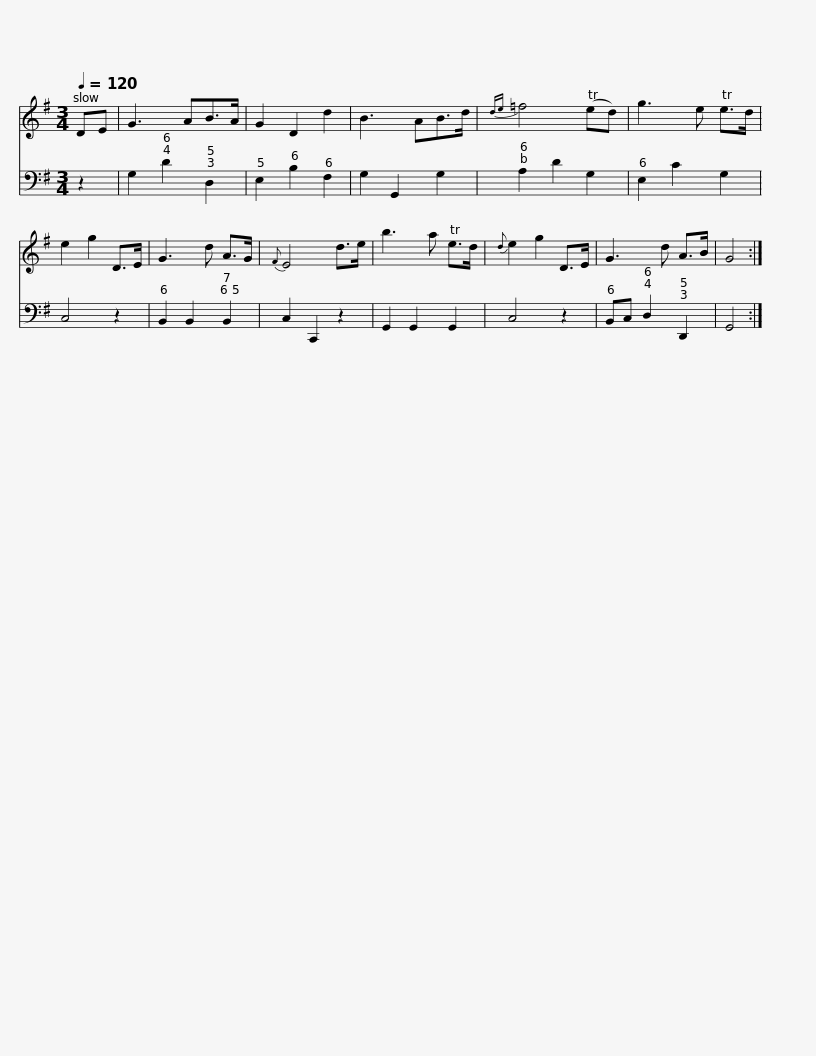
X:1
%%score 1 2
L:1/8
Q:1/4=120
M:3/4
I:linebreak $
K:G
V:1 treble
V:2 bass
V:1
 DE | G3 AB>A | G2 D2 d2 | B3 AB>d |{de} =f4 (Ted) | %5
 g3 e Te>d | e2 g2 D>E | G3 d A>G |{F} E4 d>e |$ b3 a Te>d | %10
{d} e2 g2 D>E | G3 d A>B | G4 :| %13
V:2
 z2 | G,2 D2 D,2 | E,2 B,2 F,2 | G,2 G,,2 G,2 | A,2 D2 G,2 | %5
 E,2 C2 G,2 | C,4 z2 | B,,2 B,,2 B,,2 | C,2 C,,2 z2 |$ G,,2 G,,2 G,,2 | %10
 C,4 z2 | B,,C, D,2 D,,2 | G,,4 :| %13
